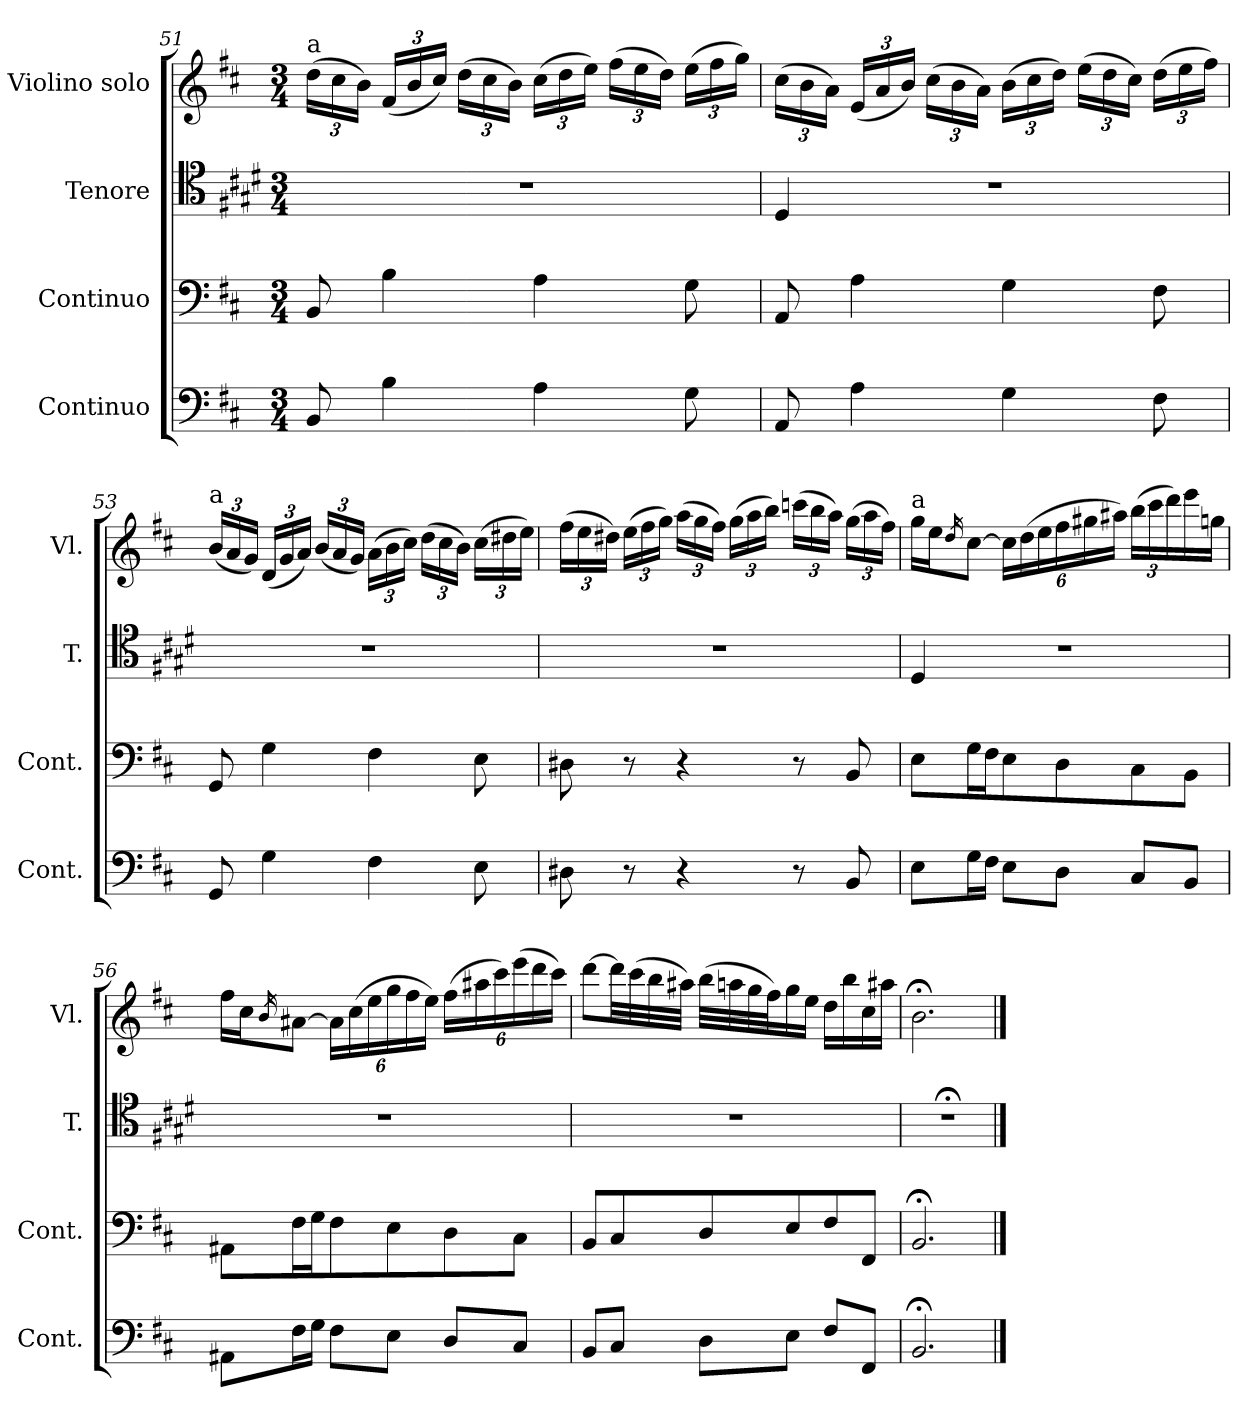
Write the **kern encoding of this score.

**kern	**kern	**kern	**kern
*part4	*part3	*part2	*part1
*staff4	*staff3	*staff2	*staff1
*I"Continuo	*I"Continuo	*I"Tenore	*I"Violino solo
*I'Cont.	*I'Cont.	*I'T.	*I'Vl.
*clefF4	*clefF4	*clefC4	*clefG2
*	*	*ITrd1c2	*
*k[f#c#]	*k[f#c#]	*k[f#c#]	*k[f#c#]
*M3/4	*M3/4	*M3/4	*M3/4
*	*	*	*Xbrackettup
=51	=51	=51	=51
!	!	!	!LO:TX:a:t=a
8BB	8BB/	2.r	(24dd\LL
.	.	.	24cc#\
.	.	.	24b\JJ)
4B	4B\	.	(24f#/LL
.	.	.	24b/
.	.	.	24cc#/JJ)
.	.	.	(24dd\LL
.	.	.	24cc#\
.	.	.	24b\JJ)
4A	4A\	.	(24cc#\LL
.	.	.	24dd\
.	.	.	24ee\JJ)
.	.	.	(24ff#\LL
.	.	.	24ee\
.	.	.	24dd\JJ)
8G	8G\	.	(24ee\LL
.	.	.	24ff#\
.	.	.	24gg\JJ)
=52	=52	=52	=52
*	*	*^	*
8AA	8AA/	2.r	4C#/	(24cc#\LL
.	.	.	.	24b\
.	.	.	.	24a\JJ)
4A	4A\	.	.	(24e/LL
.	.	.	.	24a/
.	.	.	.	24b/JJ)
.	.	.	2ryy	(24cc#\LL
.	.	.	.	24b\
.	.	.	.	24a\JJ)
4G	4G\	.	.	(24b\LL
.	.	.	.	24cc#\
.	.	.	.	24dd\JJ)
.	.	.	.	(24ee\LL
.	.	.	.	24dd\
.	.	.	.	24cc#\JJ)
8F#	8F#\	.	.	(24dd\LL
.	.	.	.	24ee\
.	.	.	.	24ff#\JJ)
*	*	*v	*v	*
=53	=53	=53	=53
!	!	!	!LO:TX:a:t=a
8GG	8GG/	2.r	(24b/LL
.	.	.	24a/
.	.	.	24g/JJ)
4G	4G\	.	(24d/LL
.	.	.	24g/
.	.	.	24a/JJ)
.	.	.	(24b/LL
.	.	.	24a/
.	.	.	24g/JJ)
4F#	4F#\	.	(24a\LL
.	.	.	24b\
.	.	.	24cc#\JJ)
.	.	.	(24dd\LL
.	.	.	24cc#\
.	.	.	24b\JJ)
8E	8E\	.	(24cc#\LL
.	.	.	24dd#X\
.	.	.	24ee\JJ)
=54	=54	=54	=54
8D#X	8D#X\	2.r	(24ff#\LL
.	.	.	24ee\
.	.	.	24dd#X\JJ)
8r	8r	.	(24ee\LL
.	.	.	24ff#\
.	.	.	24gg\JJ)
4r	4r	.	(24aa\LL
.	.	.	24gg\
.	.	.	24ff#\JJ)
.	.	.	(24gg\LL
.	.	.	24aa\
.	.	.	24bb\JJ)
8r	8r	.	(24cccn\LL
.	.	.	24bb\
.	.	.	24aa\JJ)
8BB	8BB/	.	(24gg\LL
.	.	.	24aa\
.	.	.	24ff#\JJ)
=55	=55	=55	=55
*	*	*^	*
!	!	!	!	!LO:TX:a:t=a
8E\L	8E\L	2.r	4C#/	16gg\LL
.	.	.	.	16ee\J
.	.	.	.	16qdd/
16G\L	16G\L	.	.	[8cc#\J
16F#\JJ	16F#\J	.	.	.
8E\L	8E\	.	2ryy	24cc#\LL]
.	.	.	.	(24dd\
.	.	.	.	24ee\
8D\J	8D\	.	.	24ff#\
.	.	.	.	24gg#X\
.	.	.	.	24aa#X\JJ)
8C#/L	8C#\	.	.	(24bb\LL
.	.	.	.	24ccc#\
.	.	.	.	24ddd\)
8BB/J	8BB\J	.	.	16eee\
.	.	.	.	16ggn\JJ
*	*	*v	*v	*
=56	=56	=56	=56
8AA#X\L	8AA#X\L	2.r	16ff#\LL
.	.	.	16cc#\J
.	.	.	16qb/
16F#\L	16F#\L	.	[8a#X\J
16G\JJ	16G\J	.	.
8F#\L	8F#\	.	24a#\LL]
.	.	.	(24cc#\
.	.	.	24ee\
8E\J	8E\	.	24gg\
.	.	.	24ff#\
.	.	.	24ee\JJ)
8D/L	8D\	.	(24ff#\LL
.	.	.	24aa#X\
.	.	.	24ccc#\)
8C#/J	8C#\J	.	(24eee\
.	.	.	24ddd\
.	.	.	24ccc#\JJ)
=57	=57	=57	=57
8BB/L	8BB/L	2.r	[8ddd\L
8C#/J	8C#/	.	32ddd\LL]
.	.	.	(32ccc#\
.	.	.	32bb\
.	.	.	32aa#X\JJJ)
8D\L	8D/	.	(32bb\LLL
.	.	.	32aan\
.	.	.	32gg\
.	.	.	32ff#\J)
8E\J	8E/	.	16gg\
.	.	.	16ee\JJ
8F#/L	8F#/	.	16dd\LL
.	.	.	16bb\
8FF#/J	8FF#/J	.	16cc#\
.	.	.	16aa#X\JJ
=58	=58	=58	=58
2.BB;<	2.BB;</	2.r;<	2.b;<\
==	==	==	==
*-	*-	*-	*-
